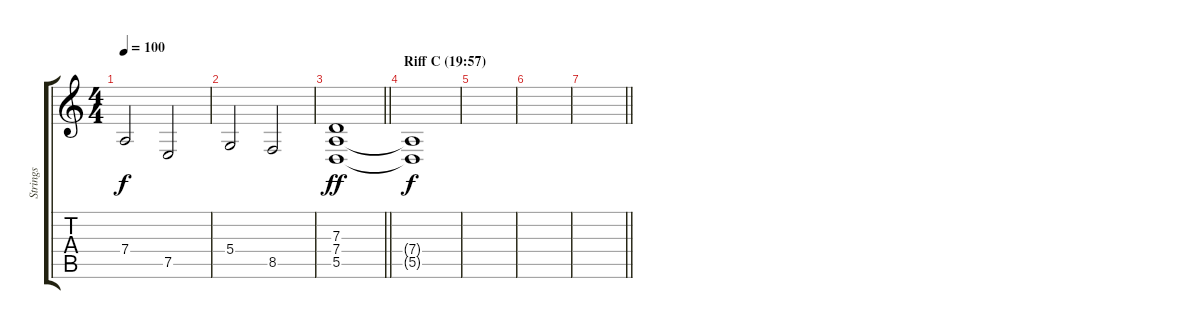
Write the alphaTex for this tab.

\track ("Strings" "Strings") {instrument stringensemble1}
\staff {score tabs}
\tuning (E4 B3 G3 D3 A2 E2) {hide}
\ts (4 4)
\tempo 100
\clef g2
\ks c
7.4.2{dy f} 7.5.2 |
5.4.2 8.5.2 |
\barLineRight lightlight
(7.3 7.4 5.5).1{dy ff} |
\section ("" "Riff C (19:57)")
(7.4{t} 5.5{t}).1{dy f} |
|
|
\barLineRight lightlight
